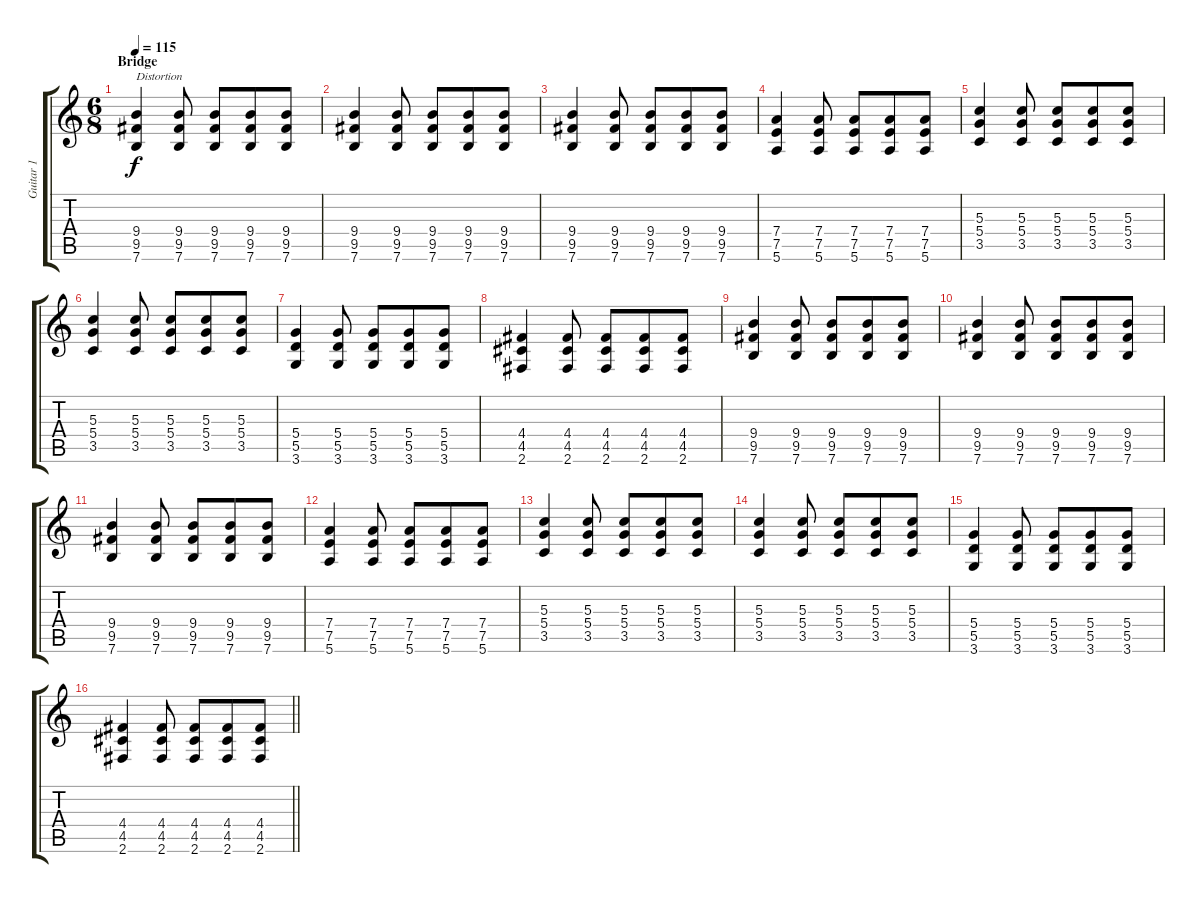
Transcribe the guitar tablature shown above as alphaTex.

\track ("Guitar 1" "Guitar 1") {instrument electricguitarclean}
\staff {score tabs}
\tuning (E4 B3 G3 D3 A2 E2) {hide}
\ts (6 8)
\section ("" "Bridge")
\tempo 115
\clef g2
\ks c
(9.4 9.5 7.6).4{txt "Distortion" dy f volume 9} (9.4 9.5 7.6).8 (9.4 9.5 7.6).8 (9.4 9.5 7.6).8 (9.4 9.5 7.6).8 |
(9.4 9.5 7.6).4 (9.4 9.5 7.6).8 (9.4 9.5 7.6).8 (9.4 9.5 7.6).8 (9.4 9.5 7.6).8 |
(9.4 9.5 7.6).4 (9.4 9.5 7.6).8 (9.4 9.5 7.6).8 (9.4 9.5 7.6).8 (9.4 9.5 7.6).8 |
(7.4 7.5 5.6).4 (7.4 7.5 5.6).8 (7.4 7.5 5.6).8 (7.4 7.5 5.6).8 (7.4 7.5 5.6).8 |
(5.3 5.4 3.5).4 (5.3 5.4 3.5).8 (5.3 5.4 3.5).8 (5.3 5.4 3.5).8 (5.3 5.4 3.5).8 |
(5.3 5.4 3.5).4 (5.3 5.4 3.5).8 (5.3 5.4 3.5).8 (5.3 5.4 3.5).8 (5.3 5.4 3.5).8 |
(5.4 5.5 3.6).4 (5.4 5.5 3.6).8 (5.4 5.5 3.6).8 (5.4 5.5 3.6).8 (5.4 5.5 3.6).8 |
(4.4 4.5 2.6).4 (4.4 4.5 2.6).8 (4.4 4.5 2.6).8 (4.4 4.5 2.6).8 (4.4 4.5 2.6).8 |
(9.4 9.5 7.6).4 (9.4 9.5 7.6).8 (9.4 9.5 7.6).8 (9.4 9.5 7.6).8 (9.4 9.5 7.6).8 |
(9.4 9.5 7.6).4 (9.4 9.5 7.6).8 (9.4 9.5 7.6).8 (9.4 9.5 7.6).8 (9.4 9.5 7.6).8 |
(9.4 9.5 7.6).4 (9.4 9.5 7.6).8 (9.4 9.5 7.6).8 (9.4 9.5 7.6).8 (9.4 9.5 7.6).8 |
(7.4 7.5 5.6).4 (7.4 7.5 5.6).8 (7.4 7.5 5.6).8 (7.4 7.5 5.6).8 (7.4 7.5 5.6).8 |
(5.3 5.4 3.5).4 (5.3 5.4 3.5).8 (5.3 5.4 3.5).8 (5.3 5.4 3.5).8 (5.3 5.4 3.5).8 |
(5.3 5.4 3.5).4 (5.3 5.4 3.5).8 (5.3 5.4 3.5).8 (5.3 5.4 3.5).8 (5.3 5.4 3.5).8 |
(5.4 5.5 3.6).4 (5.4 5.5 3.6).8 (5.4 5.5 3.6).8 (5.4 5.5 3.6).8 (5.4 5.5 3.6).8 |
\barLineRight lightlight
(4.4 4.5 2.6).4 (4.4 4.5 2.6).8 (4.4 4.5 2.6).8 (4.4 4.5 2.6).8 (4.4 4.5 2.6).8
